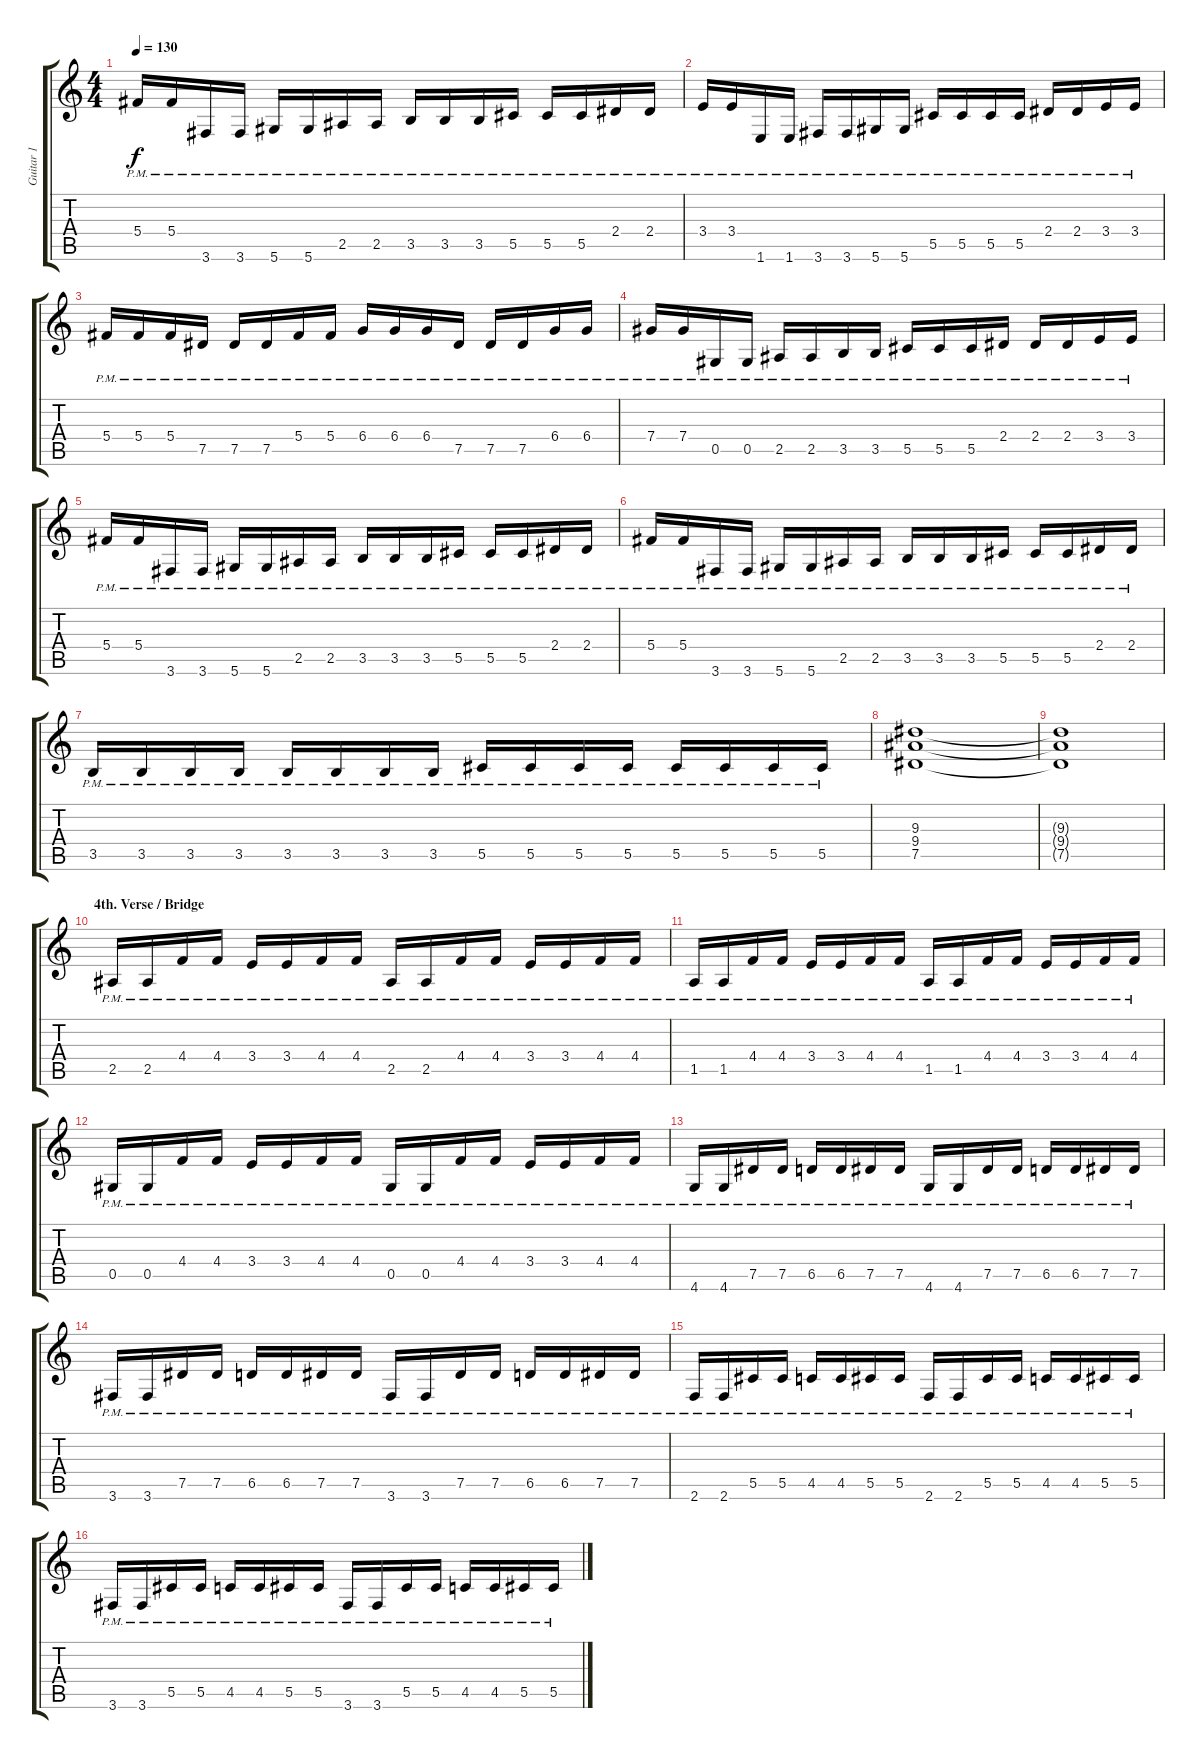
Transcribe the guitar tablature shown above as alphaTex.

\track ("Guitar 1" "Guitar 1") {instrument distortionguitar}
\staff {score tabs}
\tuning (Eb4 Bb3 Gb3 Db3 Ab2 Eb2) {hide}
\ts (4 4)
\tempo 130
\clef g2
\ks c
5.4{pm}.16{dy f} 5.4{pm}.16 3.6{pm}.16 3.6{pm}.16 5.6{pm}.16 5.6{pm}.16 2.5{pm}.16 2.5{pm}.16 3.5{pm}.16 3.5{pm}.16 3.5{pm}.16 5.5{pm}.16 5.5{pm}.16 5.5{pm}.16 2.4{pm}.16 2.4{pm}.16 |
3.4{pm}.16 3.4{pm}.16 1.6{pm}.16 1.6{pm}.16 3.6{pm}.16 3.6{pm}.16 5.6{pm}.16 5.6{pm}.16 5.5{pm}.16 5.5{pm}.16 5.5{pm}.16 5.5{pm}.16 2.4{pm}.16 2.4{pm}.16 3.4{pm}.16 3.4{pm}.16 |
5.4{pm}.16 5.4{pm}.16 5.4{pm}.16 7.5{pm}.16 7.5{pm}.16 7.5{pm}.16 5.4{pm}.16 5.4{pm}.16 6.4{pm}.16 6.4{pm}.16 6.4{pm}.16 7.5{pm}.16 7.5{pm}.16 7.5{pm}.16 6.4{pm}.16 6.4{pm}.16 |
7.4{pm}.16 7.4{pm}.16 0.5{pm}.16 0.5{pm}.16 2.5{pm}.16 2.5{pm}.16 3.5{pm}.16 3.5{pm}.16 5.5{pm}.16 5.5{pm}.16 5.5{pm}.16 2.4{pm}.16 2.4{pm}.16 2.4{pm}.16 3.4{pm}.16 3.4{pm}.16 |
5.4{pm}.16 5.4{pm}.16 3.6{pm}.16 3.6{pm}.16 5.6{pm}.16 5.6{pm}.16 2.5{pm}.16 2.5{pm}.16 3.5{pm}.16 3.5{pm}.16 3.5{pm}.16 5.5{pm}.16 5.5{pm}.16 5.5{pm}.16 2.4{pm}.16 2.4{pm}.16 |
5.4{pm}.16 5.4{pm}.16 3.6{pm}.16 3.6{pm}.16 5.6{pm}.16 5.6{pm}.16 2.5{pm}.16 2.5{pm}.16 3.5{pm}.16 3.5{pm}.16 3.5{pm}.16 5.5{pm}.16 5.5{pm}.16 5.5{pm}.16 2.4{pm}.16 2.4{pm}.16 |
3.5{pm}.16 3.5{pm}.16 3.5{pm}.16 3.5{pm}.16 3.5{pm}.16 3.5{pm}.16 3.5{pm}.16 3.5{pm}.16 5.5{pm}.16 5.5{pm}.16 5.5{pm}.16 5.5{pm}.16 5.5{pm}.16 5.5{pm}.16 5.5{pm}.16 5.5{pm}.16 |
(9.3 9.4 7.5).1 |
(9.3{t} 9.4{t} 7.5{t}).1 |
\section ("" "4th. Verse / Bridge")
2.5{pm}.16 2.5{pm}.16 4.4{pm}.16 4.4{pm}.16 3.4{pm}.16 3.4{pm}.16 4.4{pm}.16 4.4{pm}.16 2.5{pm}.16 2.5{pm}.16 4.4{pm}.16 4.4{pm}.16 3.4{pm}.16 3.4{pm}.16 4.4{pm}.16 4.4{pm}.16 |
1.5{pm}.16 1.5{pm}.16 4.4{pm}.16 4.4{pm}.16 3.4{pm}.16 3.4{pm}.16 4.4{pm}.16 4.4{pm}.16 1.5{pm}.16 1.5{pm}.16 4.4{pm}.16 4.4{pm}.16 3.4{pm}.16 3.4{pm}.16 4.4{pm}.16 4.4{pm}.16 |
0.5{pm}.16 0.5{pm}.16 4.4{pm}.16 4.4{pm}.16 3.4{pm}.16 3.4{pm}.16 4.4{pm}.16 4.4{pm}.16 0.5{pm}.16 0.5{pm}.16 4.4{pm}.16 4.4{pm}.16 3.4{pm}.16 3.4{pm}.16 4.4{pm}.16 4.4{pm}.16 |
4.6{pm}.16 4.6{pm}.16 7.5{pm}.16 7.5{pm}.16 6.5{pm}.16 6.5{pm}.16 7.5{pm}.16 7.5{pm}.16 4.6{pm}.16 4.6{pm}.16 7.5{pm}.16 7.5{pm}.16 6.5{pm}.16 6.5{pm}.16 7.5{pm}.16 7.5{pm}.16 |
3.6{pm}.16 3.6{pm}.16 7.5{pm}.16 7.5{pm}.16 6.5{pm}.16 6.5{pm}.16 7.5{pm}.16 7.5{pm}.16 3.6{pm}.16 3.6{pm}.16 7.5{pm}.16 7.5{pm}.16 6.5{pm}.16 6.5{pm}.16 7.5{pm}.16 7.5{pm}.16 |
2.6{pm}.16 2.6{pm}.16 5.5{pm}.16 5.5{pm}.16 4.5{pm}.16 4.5{pm}.16 5.5{pm}.16 5.5{pm}.16 2.6{pm}.16 2.6{pm}.16 5.5{pm}.16 5.5{pm}.16 4.5{pm}.16 4.5{pm}.16 5.5{pm}.16 5.5{pm}.16 |
3.6{pm}.16 3.6{pm}.16 5.5{pm}.16 5.5{pm}.16 4.5{pm}.16 4.5{pm}.16 5.5{pm}.16 5.5{pm}.16 3.6{pm}.16 3.6{pm}.16 5.5{pm}.16 5.5{pm}.16 4.5{pm}.16 4.5{pm}.16 5.5{pm}.16 5.5{pm}.16
